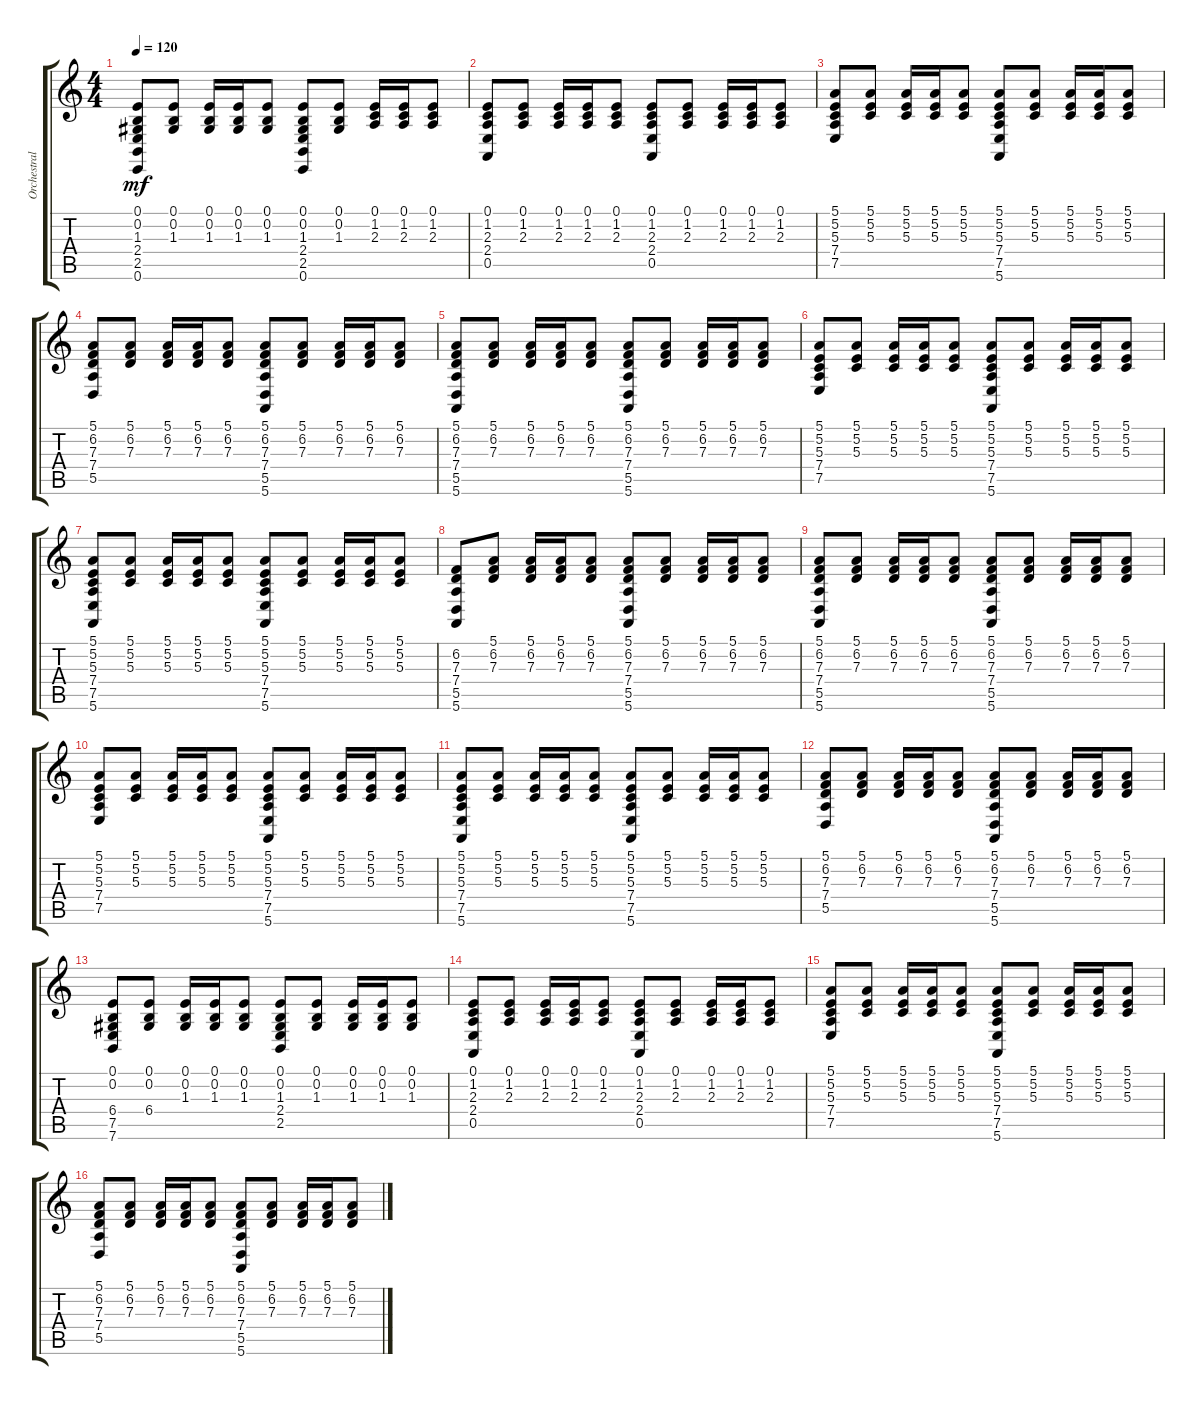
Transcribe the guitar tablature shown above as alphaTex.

\track ("Orchestral Harp" "Orchestral") {instrument orchestralharp}
\staff {score tabs}
\tuning (E4 B3 G3 D3 A2 E2) {hide}
\ts (4 4)
\tempo 120
\clef g2
\ks c
(0.1 0.2 1.3 2.4 2.5 0.6).8{dy mf} (0.1 0.2 1.3).8 (0.1 0.2 1.3).16 (0.1 0.2 1.3).16 (0.1 0.2 1.3).8 (0.1 0.2 1.3 2.4 2.5 0.6).8 (0.1 0.2 1.3).8 (0.1 1.2 2.3).16 (0.1 1.2 2.3).16 (0.1 1.2 2.3).8 |
(0.1 1.2 2.3 2.4 0.5).8 (0.1 1.2 2.3).8 (0.1 1.2 2.3).16 (0.1 1.2 2.3).16 (0.1 1.2 2.3).8 (0.1 1.2 2.3 2.4 0.5).8 (0.1 1.2 2.3).8 (0.1 1.2 2.3).16 (0.1 1.2 2.3).16 (0.1 1.2 2.3).8 |
(5.1 5.2 5.3 7.4 7.5).8 (5.1 5.2 5.3).8 (5.1 5.2 5.3).16 (5.1 5.2 5.3).16 (5.1 5.2 5.3).8 (5.1 5.2 5.3 7.4 7.5 5.6).8 (5.1 5.2 5.3).8 (5.1 5.2 5.3).16 (5.1 5.2 5.3).16 (5.1 5.2 5.3).8 |
(5.1 6.2 7.3 7.4 5.5).8 (5.1 6.2 7.3).8 (5.1 6.2 7.3).16 (5.1 6.2 7.3).16 (5.1 6.2 7.3).8 (5.1 6.2 7.3 7.4 5.5 5.6).8 (5.1 6.2 7.3).8 (5.1 6.2 7.3).16 (5.1 6.2 7.3).16 (5.1 6.2 7.3).8 |
(5.1 6.2 7.3 7.4 5.5 5.6).8 (5.1 6.2 7.3).8 (5.1 6.2 7.3).16 (5.1 6.2 7.3).16 (5.1 6.2 7.3).8 (5.1 6.2 7.3 7.4 5.5 5.6).8 (5.1 6.2 7.3).8 (5.1 6.2 7.3).16 (5.1 6.2 7.3).16 (5.1 6.2 7.3).8 |
(5.1 5.2 5.3 7.4 7.5).8 (5.1 5.2 5.3).8 (5.1 5.2 5.3).16 (5.1 5.2 5.3).16 (5.1 5.2 5.3).8 (5.1 5.2 5.3 7.4 7.5 5.6).8 (5.1 5.2 5.3).8 (5.1 5.2 5.3).16 (5.1 5.2 5.3).16 (5.1 5.2 5.3).8 |
(5.1 5.2 5.3 7.4 7.5 5.6).8 (5.1 5.2 5.3).8 (5.1 5.2 5.3).16 (5.1 5.2 5.3).16 (5.1 5.2 5.3).8 (5.1 5.2 5.3 7.4 7.5 5.6).8 (5.1 5.2 5.3).8 (5.1 5.2 5.3).16 (5.1 5.2 5.3).16 (5.1 5.2 5.3).8 |
(6.2 7.3 7.4 5.5 5.6).8 (5.1 6.2 7.3).8 (5.1 6.2 7.3).16 (5.1 6.2 7.3).16 (5.1 6.2 7.3).8 (5.1 6.2 7.3 7.4 5.5 5.6).8 (5.1 6.2 7.3).8 (5.1 6.2 7.3).16 (5.1 6.2 7.3).16 (5.1 6.2 7.3).8 |
(5.1 6.2 7.3 7.4 5.5 5.6).8 (5.1 6.2 7.3).8 (5.1 6.2 7.3).16 (5.1 6.2 7.3).16 (5.1 6.2 7.3).8 (5.1 6.2 7.3 7.4 5.5 5.6).8 (5.1 6.2 7.3).8 (5.1 6.2 7.3).16 (5.1 6.2 7.3).16 (5.1 6.2 7.3).8 |
(5.1 5.2 5.3 7.4 7.5).8 (5.1 5.2 5.3).8 (5.1 5.2 5.3).16 (5.1 5.2 5.3).16 (5.1 5.2 5.3).8 (5.1 5.2 5.3 7.4 7.5 5.6).8 (5.1 5.2 5.3).8 (5.1 5.2 5.3).16 (5.1 5.2 5.3).16 (5.1 5.2 5.3).8 |
(5.1 5.2 5.3 7.4 7.5 5.6).8 (5.1 5.2 5.3).8 (5.1 5.2 5.3).16 (5.1 5.2 5.3).16 (5.1 5.2 5.3).8 (5.1 5.2 5.3 7.4 7.5 5.6).8 (5.1 5.2 5.3).8 (5.1 5.2 5.3).16 (5.1 5.2 5.3).16 (5.1 5.2 5.3).8 |
(5.1 6.2 7.3 7.4 5.5).8 (5.1 6.2 7.3).8 (5.1 6.2 7.3).16 (5.1 6.2 7.3).16 (5.1 6.2 7.3).8 (5.1 6.2 7.3 7.4 5.5 5.6).8 (5.1 6.2 7.3).8 (5.1 6.2 7.3).16 (5.1 6.2 7.3).16 (5.1 6.2 7.3).8 |
(0.1 0.2 6.4 7.5 7.6).8 (0.1 0.2 6.4).8 (0.1 0.2 1.3).16 (0.1 0.2 1.3).16 (0.1 0.2 1.3).8 (0.1 0.2 1.3 2.4 2.5).8 (0.1 0.2 1.3).8 (0.1 0.2 1.3).16 (0.1 0.2 1.3).16 (0.1 0.2 1.3).8 |
(0.1 1.2 2.3 2.4 0.5).8 (0.1 1.2 2.3).8 (0.1 1.2 2.3).16 (0.1 1.2 2.3).16 (0.1 1.2 2.3).8 (0.1 1.2 2.3 2.4 0.5).8 (0.1 1.2 2.3).8 (0.1 1.2 2.3).16 (0.1 1.2 2.3).16 (0.1 1.2 2.3).8 |
(5.1 5.2 5.3 7.4 7.5).8 (5.1 5.2 5.3).8 (5.1 5.2 5.3).16 (5.1 5.2 5.3).16 (5.1 5.2 5.3).8 (5.1 5.2 5.3 7.4 7.5 5.6).8 (5.1 5.2 5.3).8 (5.1 5.2 5.3).16 (5.1 5.2 5.3).16 (5.1 5.2 5.3).8 |
(5.1 6.2 7.3 7.4 5.5).8 (5.1 6.2 7.3).8 (5.1 6.2 7.3).16 (5.1 6.2 7.3).16 (5.1 6.2 7.3).8 (5.1 6.2 7.3 7.4 5.5 5.6).8 (5.1 6.2 7.3).8 (5.1 6.2 7.3).16 (5.1 6.2 7.3).16 (5.1 6.2 7.3).8
